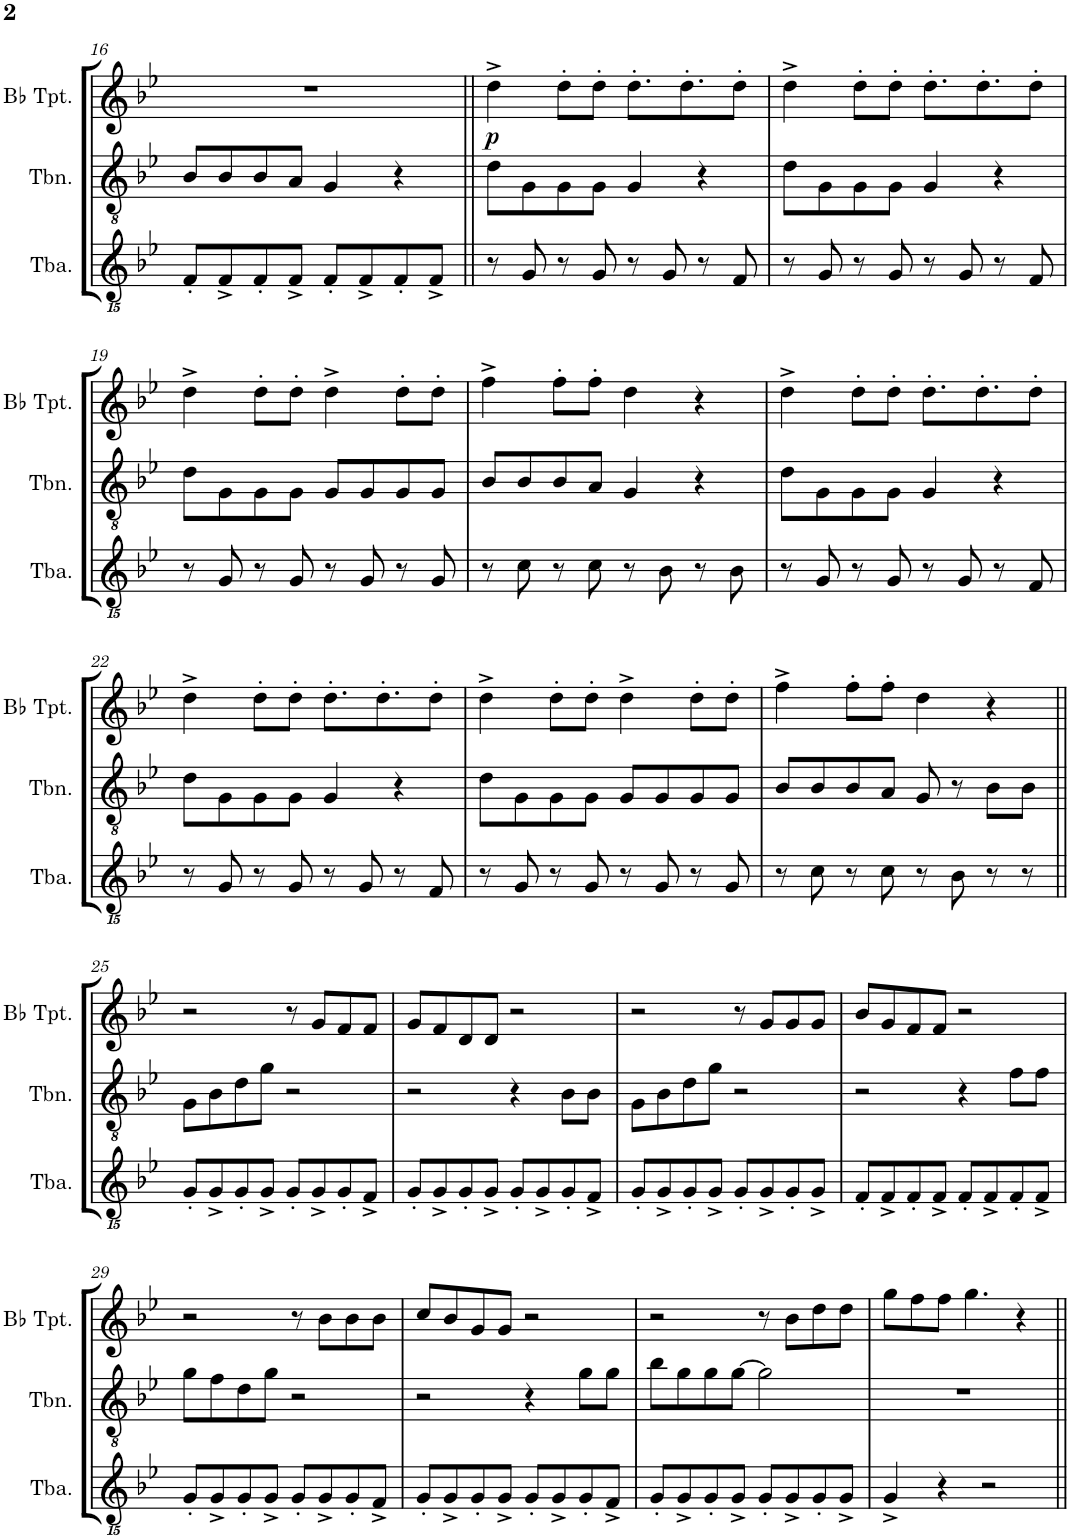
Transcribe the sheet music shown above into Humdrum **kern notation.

**kern	**kern	**kern	**dynam
*part3	*part2	*part1	*part1
*staff3	*staff2	*staff1	*staff1
*I"Tuba	*I"Trombone	*I"Bb Trumpet	*
*I'Tba.	*I'Tbn.	*I'Bb Tpt.	*
!!LO:PB:g=z
*clefGvv2	*clefGv2	*clefG2	*
*Trd1c2	*Trd1c2	*Trd1c2	*
*k[b-e-]	*k[b-e-]	*k[b-e-]	*
*M4/4	*M4/4	*M4/4	*
=16	=16	=16	=16
8FF'/L	8B-/L	1r	.
8FF^/	8B-/	.	.
8FF'/	8B-/	.	.
8FF^/J	8A/J	.	.
8FF'/L	4G/	.	.
8FF^/	.	.	.
8FF'/	4r	.	.
8FF^/J	.	.	.
=17||	=17||	=17||	=17||
!	!	!	!LO:DY:b
8r	8d\L	4dd^\	p
8GG/	8G\	.	.
8r	8G\	8dd'\L	.
8GG/	8G\J	8dd'\J	.
8r	4G/	8.dd'\L	.
8GG/	.	.	.
.	.	8.dd'\	.
8r	4r	.	.
8FF/	.	8dd'\J	.
=18	=18	=18	=18
8r	8d\L	4dd^\	.
8GG/	8G\	.	.
8r	8G\	8dd'\L	.
8GG/	8G\J	8dd'\J	.
8r	4G/	8.dd'\L	.
8GG/	.	.	.
.	.	8.dd'\	.
8r	4r	.	.
8FF/	.	8dd'\J	.
!!LO:LB:g=z
=19	=19	=19	=19
8r	8d\L	4dd^\	.
8GG/	8G\	.	.
8r	8G\	8dd'\L	.
8GG/	8G\J	8dd'\J	.
8r	8G/L	4dd^\	.
8GG/	8G/	.	.
8r	8G/	8dd'\L	.
8GG/	8G/J	8dd'\J	.
=20	=20	=20	=20
8r	8B-/L	4ff^\	.
8C\	8B-/	.	.
8r	8B-/	8ff'\L	.
8C\	8A/J	8ff'\J	.
8r	4G/	4dd\	.
8BB-\	.	.	.
8r	4r	4r	.
8BB-\	.	.	.
=21	=21	=21	=21
8r	8d\L	4dd^\	.
8GG/	8G\	.	.
8r	8G\	8dd'\L	.
8GG/	8G\J	8dd'\J	.
8r	4G/	8.dd'\L	.
8GG/	.	.	.
.	.	8.dd'\	.
8r	4r	.	.
8FF/	.	8dd'\J	.
!!LO:LB:g=z
=22	=22	=22	=22
8r	8d\L	4dd^\	.
8GG/	8G\	.	.
8r	8G\	8dd'\L	.
8GG/	8G\J	8dd'\J	.
8r	4G/	8.dd'\L	.
8GG/	.	.	.
.	.	8.dd'\	.
8r	4r	.	.
8FF/	.	8dd'\J	.
=23	=23	=23	=23
8r	8d\L	4dd^\	.
8GG/	8G\	.	.
8r	8G\	8dd'\L	.
8GG/	8G\J	8dd'\J	.
8r	8G/L	4dd^\	.
8GG/	8G/	.	.
8r	8G/	8dd'\L	.
8GG/	8G/J	8dd'\J	.
=24	=24	=24	=24
8r	8B-/L	4ff^\	.
8C\	8B-/	.	.
8r	8B-/	8ff'\L	.
8C\	8A/J	8ff'\J	.
8r	8G/	4dd\	.
8BB-\	8r	.	.
8r	8B-\L	4r	.
8r	8B-\J	.	.
!!LO:LB:g=z
=25||	=25||	=25||	=25||
8GG'/L	8G\L	2r	.
8GG^/	8B-\	.	.
8GG'/	8d\	.	.
8GG^/J	8g\J	.	.
8GG'/L	2r	8r	.
8GG^/	.	8g/L	.
8GG'/	.	8f/	.
8FF^/J	.	8f/J	.
=26	=26	=26	=26
8GG'/L	2r	8g/L	.
8GG^/	.	8f/	.
8GG'/	.	8d/	.
8GG^/J	.	8d/J	.
8GG'/L	4r	2r	.
8GG^/	.	.	.
8GG'/	8B-\L	.	.
8FF^/J	8B-\J	.	.
=27	=27	=27	=27
8GG'/L	8G\L	2r	.
8GG^/	8B-\	.	.
8GG'/	8d\	.	.
8GG^/J	8g\J	.	.
8GG'/L	2r	8r	.
8GG^/	.	8g/L	.
8GG'/	.	8g/	.
8GG^/J	.	8g/J	.
=28	=28	=28	=28
8FF'/L	2r	8b-/L	.
8FF^/	.	8g/	.
8FF'/	.	8f/	.
8FF^/J	.	8f/J	.
8FF'/L	4r	2r	.
8FF^/	.	.	.
8FF'/	8f\L	.	.
8FF^/J	8f\J	.	.
!!LO:LB:g=z
=29	=29	=29	=29
8GG'/L	8g\L	2r	.
8GG^/	8f\	.	.
8GG'/	8d\	.	.
8GG^/J	8g\J	.	.
8GG'/L	2r	8r	.
8GG^/	.	8b-\L	.
8GG'/	.	8b-\	.
8FF^/J	.	8b-\J	.
=30	=30	=30	=30
8GG'/L	2r	8cc/L	.
8GG^/	.	8b-/	.
8GG'/	.	8g/	.
8GG^/J	.	8g/J	.
8GG'/L	4r	2r	.
8GG^/	.	.	.
8GG'/	8g\L	.	.
8FF^/J	8g\J	.	.
=31	=31	=31	=31
8GG'/L	8b-\L	2r	.
8GG^/	8g\	.	.
8GG'/	8g\	.	.
8GG^/J	[8g\J	.	.
8GG'/L	2g\]	8r	.
8GG^/	.	8b-\L	.
8GG'/	.	8dd\	.
8GG^/J	.	8dd\J	.
=32	=32	=32	=32
4GG^/	1r	8gg\L	.
.	.	8ff\	.
4r	.	8ff\J	.
.	.	4.gg\	.
2r	.	.	.
.	.	4r	.
=||	=||	=||	=||
*-	*-	*-	*-
